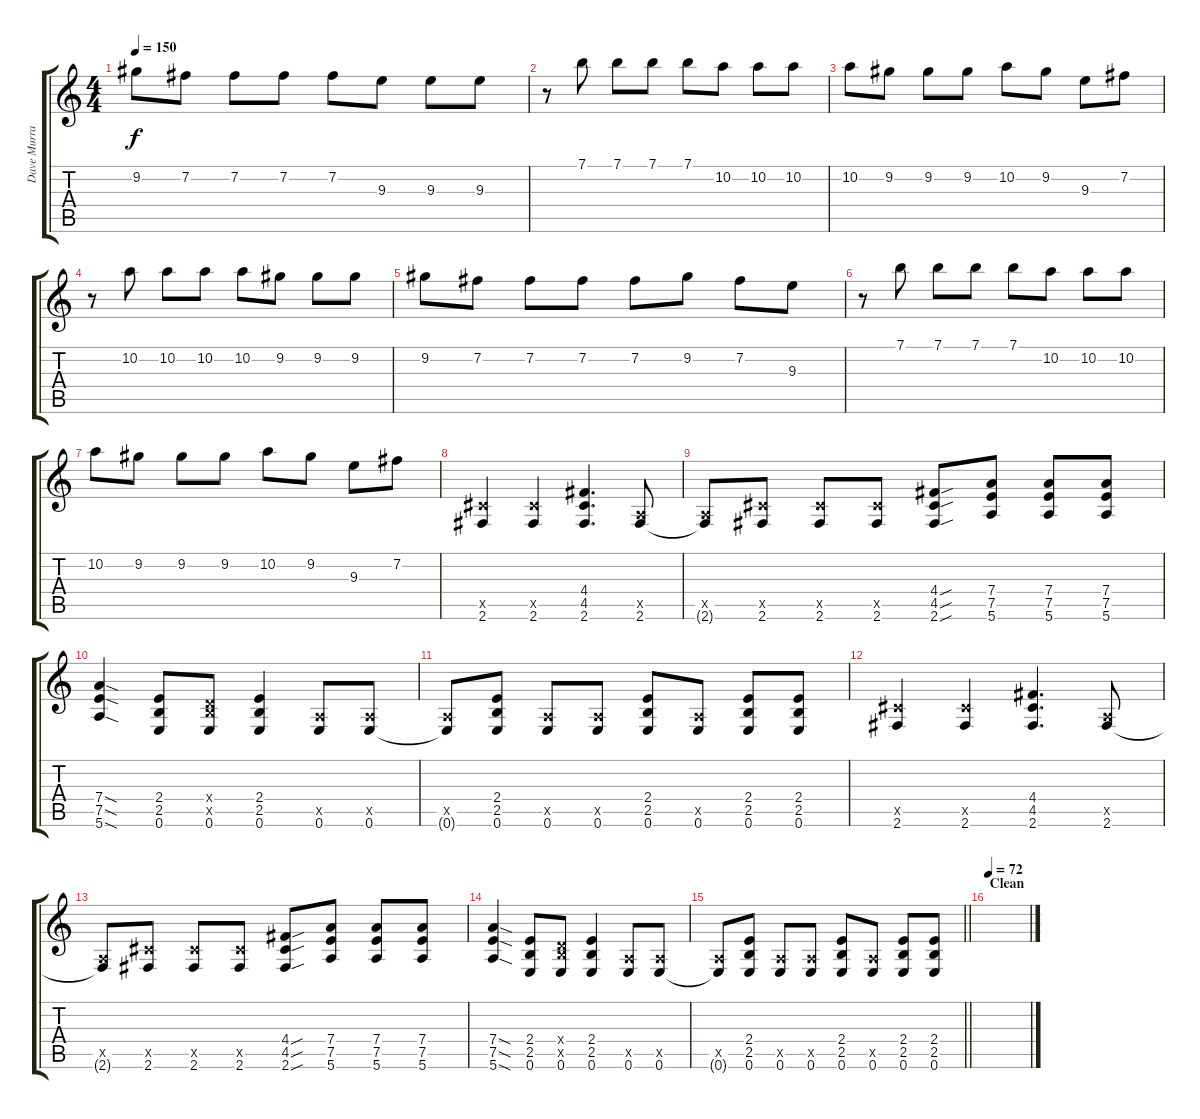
\track ("Dave Murray" "Dave Murra") {instrument distortionguitar}
\staff {score tabs}
\tuning (E4 B3 G3 D3 A2 E2) {hide}
\ts (4 4)
\tempo 150
\clef g2
\ks c
9.2.8{dy f} 7.2.8 7.2.8 7.2.8 7.2.8 9.3.8 9.3.8 9.3.8 |
r.8 7.1.8 7.1.8 7.1.8 7.1.8 10.2.8 10.2.8 10.2.8 |
10.2.8 9.2.8 9.2.8 9.2.8 10.2.8 9.2.8 9.3.8 7.2.8 |
r.8 10.2.8 10.2.8 10.2.8 10.2.8 9.2.8 9.2.8 9.2.8 |
9.2.8 7.2.8 7.2.8 7.2.8 7.2.8 9.2.8 7.2.8 9.3.8 |
r.8 7.1.8 7.1.8 7.1.8 7.1.8 10.2.8 10.2.8 10.2.8 |
10.2.8 9.2.8 9.2.8 9.2.8 10.2.8 9.2.8 9.3.8 7.2.8 |
(4.5{x} 2.6).4 (4.5{x} 2.6).4 (4.4 4.5 2.6).4{d} (0.5{x} 2.6).8 |
(0.5{x} 2.6{t}).8 (4.5{x} 2.6).8 (4.5{x} 2.6).8 (4.5{x} 2.6).8 (4.4{sou} 4.5{sou} 2.6{sou}).8 (7.4 7.5 5.6).8 (7.4 7.5 5.6).8 (7.4 7.5 5.6).8 |
(7.4{sod} 7.5{sod} 5.6{sod}).4 (2.4 2.5 0.6).8 (0.4{x} 2.5{x} 0.6).8 (2.4 2.5 0.6).4 (0.5{x} 0.6).8 (0.5{x} 0.6).8 |
(0.5{x} 0.6{t}).8 (2.4 2.5 0.6).8 (0.5{x} 0.6).8 (0.5{x} 0.6).8 (2.4 2.5 0.6).8 (0.5{x} 0.6).8 (2.4 2.5 0.6).8 (2.4 2.5 0.6).8 |
(4.5{x} 2.6).4 (4.5{x} 2.6).4 (4.4 4.5 2.6).4{d} (0.5{x} 2.6).8 |
(0.5{x} 2.6{t}).8 (4.5{x} 2.6).8 (4.5{x} 2.6).8 (4.5{x} 2.6).8 (4.4{sou} 4.5{sou} 2.6{sou}).8 (7.4 7.5 5.6).8 (7.4 7.5 5.6).8 (7.4 7.5 5.6).8 |
(7.4{sod} 7.5{sod} 5.6{sod}).4 (2.4 2.5 0.6).8 (0.4{x} 2.5{x} 0.6).8 (2.4 2.5 0.6).4 (0.5{x} 0.6).8 (0.5{x} 0.6).8 |
\barLineRight lightlight
(0.5{x} 0.6{t}).8 (2.4 2.5 0.6).8 (0.5{x} 0.6).8 (0.5{x} 0.6).8 (2.4 2.5 0.6).8 (0.5{x} 0.6).8 (2.4 2.5 0.6).8 (2.4 2.5 0.6).8 |
\section ("" "Clean")
\tempo 72
